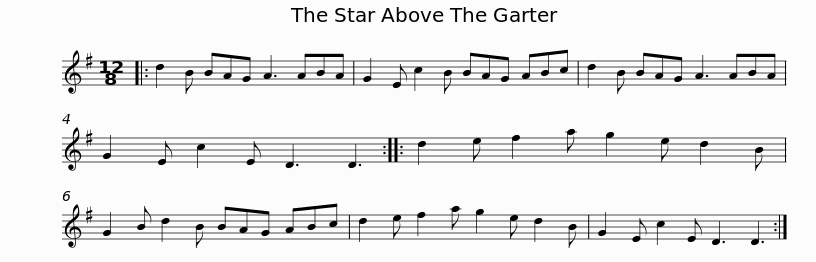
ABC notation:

X:1
L:1/8
M:12/8
I:linebreak $
K:G
V:1 treble
V:1
|: d2 B BAG A3 ABA | G2 E c2 B BAG ABc | d2 B BAG A3 ABA | G2 E c2 E D3 D3 ::$ d2 e f2 a g2 e d2 B | %5
 G2 B d2 B BAG ABc | d2 e f2 a g2 e d2 B | G2 E c2 E D3 D3 :| %8
